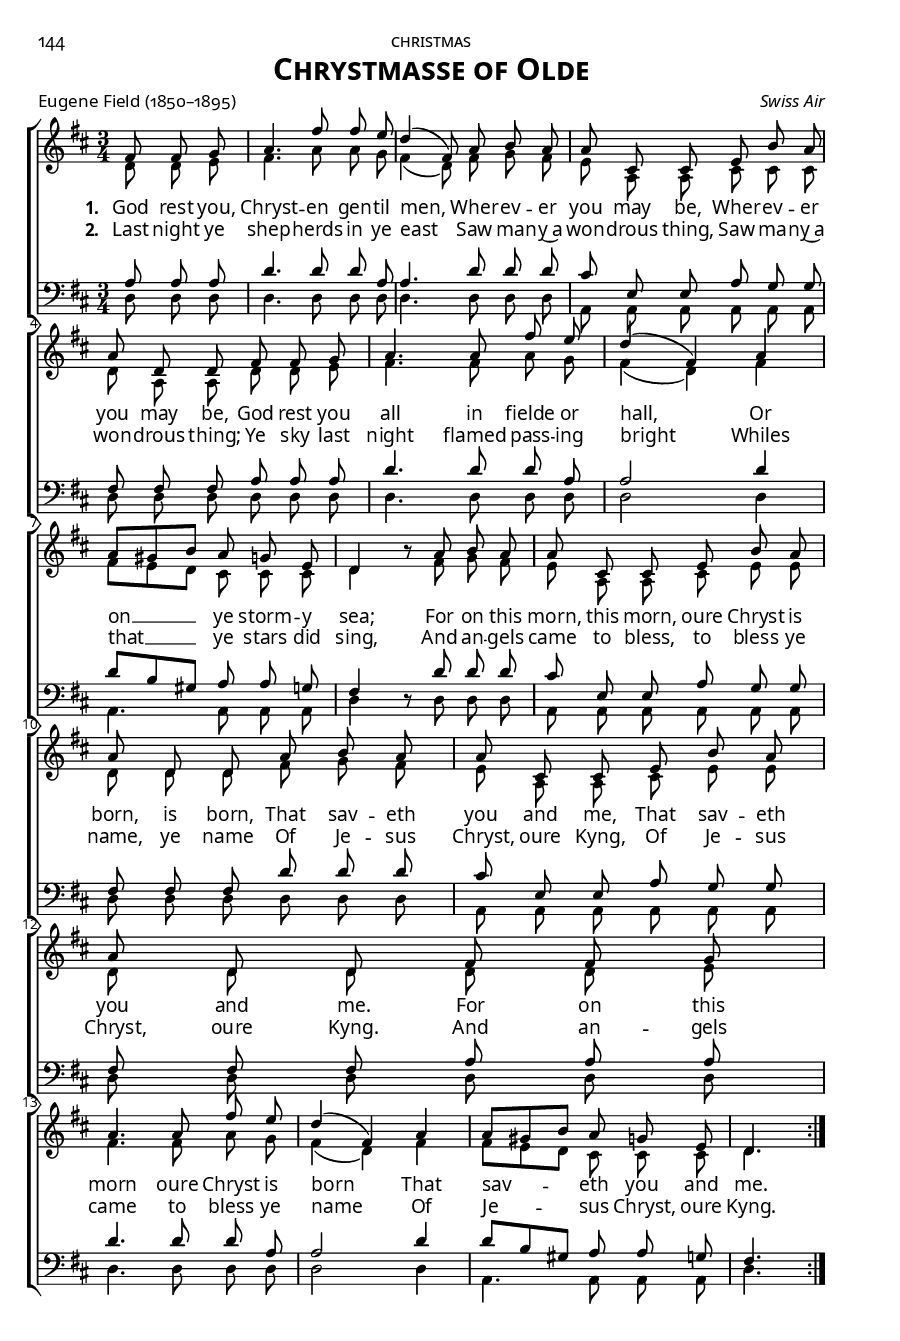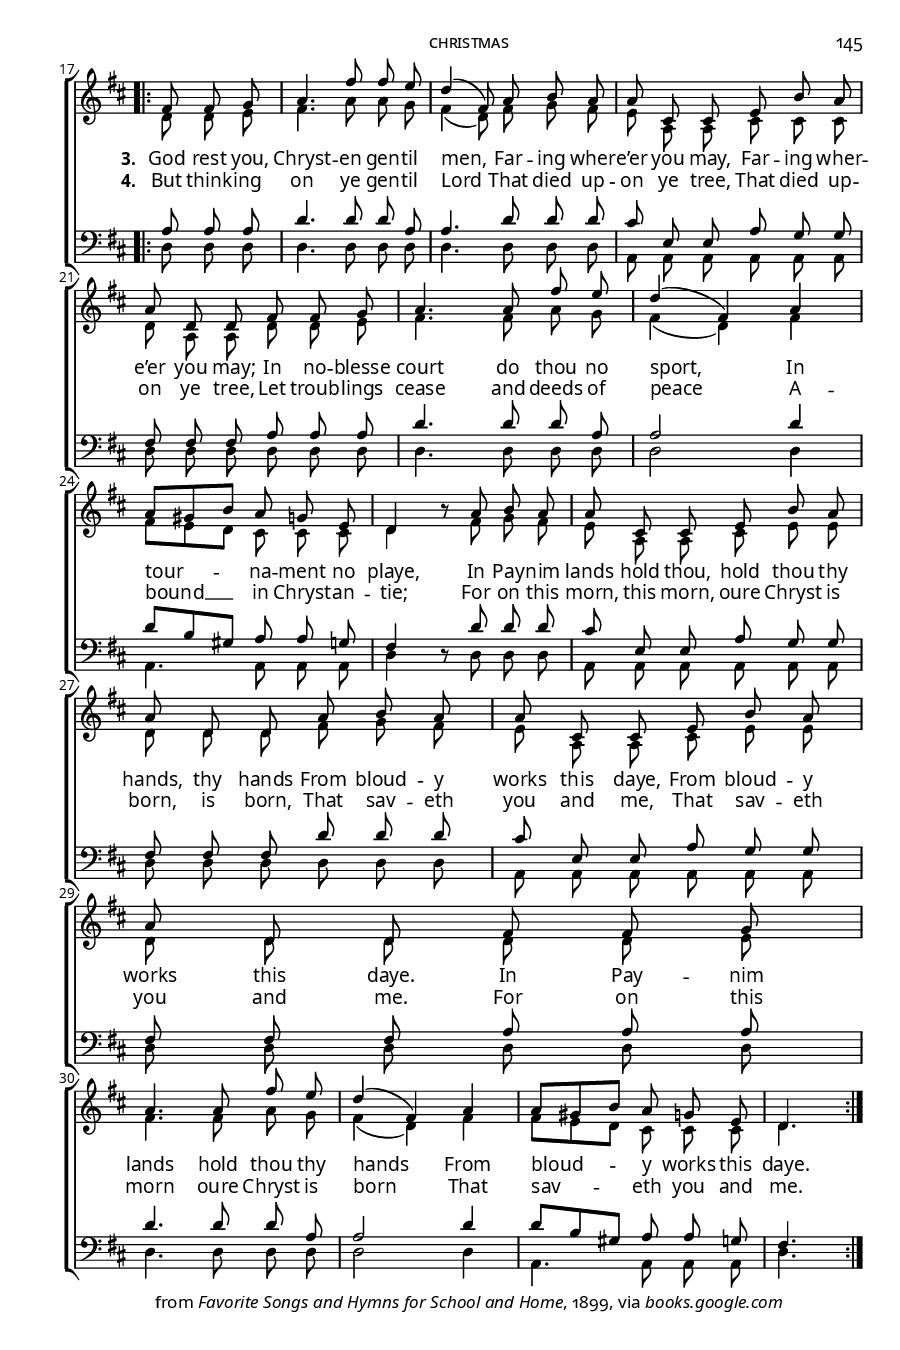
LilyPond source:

\version "2.14.2"
\include "util.ly"
\version "2.14.2"
#(set-global-staff-size 15) \paper{ #(define fonts (make-pango-font-tree "GoudyOlSt BT" "Garamond Premier Pro" "Garamond Premier Pro" (/ 15 20))) }
\header {
  title = \markup{\override #'(font-name . "Garamond Premier Pro Semibold"){ \abs-fontsize #15 \smallCapsOldStyle"Chrystmasse of Olde"}}
  poet = \markup\oldStyleNum"Eugene Field (1850–1895)"
  composer = \markup\italic "Swiss Air"
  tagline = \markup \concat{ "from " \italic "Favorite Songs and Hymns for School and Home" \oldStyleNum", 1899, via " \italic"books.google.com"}
}
\paper {
  %print-all-headers = ##f
  paper-height = 9\in
  paper-width = 6\in
  indent = 0\in
  %system-system-spacing = #'((basic-distance . 10) (padding . 0))
  system-system-spacing =
    #'((basic-distance . 0)
       (minimum-distance . 0)
       (padding . -5)
       (stretchability . 100))
  markup-system-spacing =
    #'((basic-distance . 0)
       (minimum-distance . 0)
       (padding . -0.5)
       (stretchability . 0))
  ragged-last-bottom = ##f
  ragged-bottom = ##f
  two-sided = ##t
  inner-margin = 0.5\in
  outer-margin = 0.25\in
  top-margin = 0.25\in
  bottom-margin = 0.25\in
  first-page-number = #144
  print-first-page-number = ##t
  headerLine = \markup{\override #'(font-name . "Garamond Premier Pro") \smallCapsOldStyle"christmas"}
  oddHeaderMarkup = \markup\fill-line{
     \override #'(font-name . "Garamond Premier Pro")\abs-fontsize #8.5
     \combine 
        \fill-line{"" \on-the-fly #print-page-number-check-first
        \oldStylePageNum""
        }
        \fill-line{\headerLine}
  }
  evenHeaderMarkup = \markup {
     \override #'(font-name . "Garamond Premier Pro")\abs-fontsize #8.5
     \combine
        \on-the-fly #print-page-number-check-first
        \oldStylePageNum""
        \fill-line{\headerLine}
  }
}
global = {
  \key d \major
  \time 3/4
  \autoBeamOff
  \override DynamicLineSpanner #'staff-padding = #0.0
  \override DynamicLineSpanner #'Y-extent = #'(-1 . 1)
}

sopMusic = \relative c' {
  \repeat volta 2 {
    \partial 8*3 fis8 fis g |
    a4. fis'8 fis e |
    d4( fis,8) a b a |
    a cis, cis e b' a | \break
    
    a d, d fis fis g |
    a4. a8 fis' e |
    d4( fis,) a | \break
    a8[ gis b] a g e |
    
    d4 b'8\rest a b a |
    a cis, cis e b' a | \break
    a d, d a' b a |
    a cis, cis e b' a |
    
    a d, d fis fis g | \break
    a4. a8 fis' e |
    d4( fis,) a |
    a8[ gis b] a g e |
    \partial 8*3 d4. \break
  }
  \pageBreak
}
sopWords = \lyricmode {
  
}

altoMusic = \relative c' {
  d8 d e |
  fis4. a8 a g |
  fis4( d8) fis g fis |
  e a, a cis cis cis |
  
  d a a d d e |
  fis4. fis8 a g |
  fis4( d) fis |
  fis8[ e d] cis cis cis |
  
  d4 s8 fis g fis |
  e a, a cis e e |
  d d d fis g fis |
  e a, a cis e e |
  
  d d d d d e |
  fis4. fis8 a g |
  fis4( d) fis |
  fis8[ e d] cis cis cis |
  d4.
}
altoWords = \lyricmode {
  \dropLyricsIX
  \set stanza = #"1. "
  God rest you, Chryst -- en gen -- til men, 
    Wher -- ev -- er you may be,
    Wher -- ev -- er you may be,
  God rest you all in fielde or hall,
    Or on __ ye storm -- y sea; 
  For on this morn, this morn, oure Chryst is born, is born,
    That sav -- eth you and me,
    That sav -- eth you and me.
  For on this morn oure Chryst is born
    That sav -- eth you and me.
    
  \set stanza = #"3. "
  God rest you, Chryst -- en gen -- til men, 
    Far -- ing wher -- e’er you may,
    Far -- ing wher -- e’er you may;
  In no -- blesse court do thou no sport,
    In tour -- na -- ment no playe, 
  In Pay -- nim lands hold thou, hold thou thy hands, thy hands
    From bloud -- y works this daye,
    From bloud -- y works this daye.
  In Pay -- nim lands hold thou thy hands
    From bloud -- y works this daye.
}
altoWordsII = \lyricmode {
  \dropLyricsIX
%\markup\italic
  \set stanza = #"2. "
  Last night ye shep -- herds in ye east 
    Saw ma -- ny~a won -- drous thing,
    Saw ma -- ny~a won -- drous thing;
  Ye sky last night flamed pass -- ing bright
    Whiles that __ ye stars did sing, 
  And an -- gels came to bless, to bless ye name, ye name
    Of Je -- sus Chryst, oure Kyng,
    Of Je -- sus Chryst, oure Kyng.
  And an -- gels came to bless ye name
    Of Je -- sus Chryst, oure Kyng.
    
  \set stanza = #"4. "
  But think -- ing on ye gen -- til Lord 
    That died up -- on ye tree,
    That died up -- on ye tree,
  Let troub -- lings cease and deeds of peace
    A -- bound __ in Chryst -- an -- tie;
  For on this morn, this morn, oure Chryst is born, is born,
    That sav -- eth you and me,
    That sav -- eth you and me.
  For on this morn oure Chryst is born
    That sav -- eth you and me.
}
altoWordsIII = \lyricmode {
}
altoWordsIV = \lyricmode {
}
altoWordsV = \lyricmode {
  \set stanza = #"5. "
  \set ignoreMelismata = ##t
}
altoWordsVI = \lyricmode {
  \set stanza = #"6. "
  \set ignoreMelismata = ##t
}
tenorMusic = \relative c' {
  a8 a a |
  d4. d8 d a |
  a4. d8 d d |
  cis e, e a g g |
  
  fis fis fis a a a |
  d4. d8 d a |
  a2 d4 |
  d8[ b gis] a a g |
  
  fis4 s8 d' d d |
  cis e, e a g g |
  fis fis fis d' d d |
  cis e, e a g g |
  
  fis fis fis a a a |
  d4. d8 d a |
  a2 d4 |
  d8[ b gis] a a g |
  fis4.
}
tenorWords = \lyricmode {

}

bassMusic = \relative c {
  d8 d d |
  d4. d8 d d |
  d4. d8 d d |
  a a a a a a |
  
  d d d d d d |
  d4. d8 d d |
  d2 d4 |
  a4. a8 a a |
  
  d4 d8\rest d d d |
  a a a a a a |
  d d d d d d |
  a a a a a a |
  
  d d d d d d |
  d4. d8 d d |
  d2 d4 |
  a4. a8 a a |
  d4.
}
bassWords = \lyricmode {

}

pianoRH = \relative c' {
  
}
pianoLH = \relative c' {
  
}

\score {
  <<
   \new ChoirStaff <<
    \new Staff = women <<
      \new Voice = "sopranos" { \voiceOne << \global \repeat unfold 2 \sopMusic >> }
      \new Voice = "altos" { \voiceTwo << \global \repeat unfold 2 \altoMusic >> }
    >>
    \new Lyrics \with { alignAboveContext = #"women" \override VerticalAxisGroup #'nonstaff-relatedstaff-spacing = #'((basic-distance . 1))} \lyricsto "sopranos" \sopWords
    \new Lyrics = "altosVI"  \with { alignBelowContext = #"women" } \lyricsto "altos" \altoWordsVI
    \new Lyrics = "altosV"  \with { alignBelowContext = #"women" } \lyricsto "altos" \altoWordsV
    \new Lyrics = "altosIV"  \with { alignBelowContext = #"women" } \lyricsto "altos" \altoWordsIV
    \new Lyrics = "altosIII"  \with { alignBelowContext = #"women" } \lyricsto "altos" \altoWordsIII
    \new Lyrics = "altosII"  \with { alignBelowContext = #"women" } \lyricsto "altos" \altoWordsII
    \new Lyrics = "altos"  \with { alignBelowContext = #"women" \override VerticalAxisGroup #'nonstaff-relatedstaff-spacing = #'((padding . -0.5)) } \lyricsto "altos" \altoWords
   \new Staff = men <<
      \clef bass
      \new Voice = "tenors" { \voiceOne << \global \repeat unfold 2 \tenorMusic >> }
      \new Voice = "basses" { \voiceTwo << \global \repeat unfold 2 \bassMusic >> }
    >>
    \new Lyrics \with { alignAboveContext = #"men" \override VerticalAxisGroup #'nonstaff-relatedstaff-spacing = #'((basic-distance . 1)) } \lyricsto "tenors" \tenorWords
    \new Lyrics \with { alignBelowContext = #"men" \override VerticalAxisGroup #'nonstaff-relatedstaff-spacing = #'((basic-distance . 1)) } \lyricsto "basses" \bassWords
  >>
%    \new PianoStaff << \new Staff { \new Voice { \pianoRH } } \new Staff { \clef "bass" \pianoLH } >>
  >>
  \layout {
    \context {
      \Score
      %\override SpacingSpanner #'base-shortest-duration = #(ly:make-moment 1 8)
      %\override SpacingSpanner #'common-shortest-duration = #(ly:make-moment 1 4)
    }
    \context {
      % Remove all empty staves
      % \Staff \RemoveEmptyStaves \override VerticalAxisGroup #'remove-first = ##t
    }
    \context {
      \Lyrics
      \override LyricText #'X-offset = #center-on-word
    }
  }
  \midi {
    \tempo 4 = 80
    \set Staff.midiInstrument = "flute"
  
    \context {
      \Voice
      \remove "Dynamic_performer"
    }
  }
}
